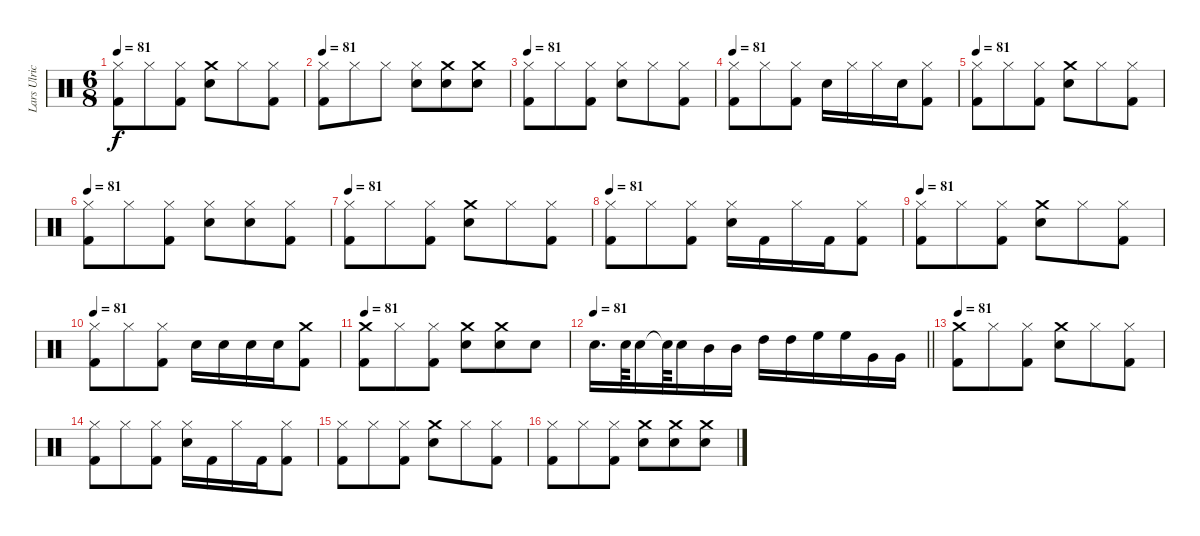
\track ("Lars Ulrich" "Lars Ulric") {instrument percussion}
\staff {score}
\articulation defaults
\ts (6 8)
\tempo 81
\clef neutral
\ks c
("Kick (hit) 2" "Hi-Hat (closed)").8{dy f} "Hi-Hat (closed)".8 ("Kick (hit) 2" "Hi-Hat (closed)").8 ("Crash medium (hit)" "Snare (hit) 2").8 "Hi-Hat (closed)".8 ("Hi-Hat (closed)" "Kick (hit) 2").8 |
\tempo 81
("Hi-Hat (closed)" "Kick (hit) 2").8 "Hi-Hat (closed)".8 "Hi-Hat (closed)".8 ("Snare (hit) 2" "Hi-Hat (closed)").8 ("Crash medium (hit)" "Snare (hit) 2").8 ("Crash medium (hit)" "Snare (hit) 2").8 |
\tempo 81
("Kick (hit) 2" "Hi-Hat (closed)").8 "Hi-Hat (closed)".8 ("Kick (hit) 2" "Hi-Hat (closed)").8 ("Snare (hit) 2" "Hi-Hat (closed)").8 "Hi-Hat (closed)".8 ("Kick (hit) 2" "Hi-Hat (closed)").8 |
\tempo 81
("Hi-Hat (closed)" "Kick (hit) 2").8 "Hi-Hat (closed)".8 ("Kick (hit) 2" "Hi-Hat (closed)").8 "Snare (hit) 2".16 "Hi-Hat (closed)".16 "Hi-Hat (closed)".16 "Snare (hit) 2".16 ("Hi-Hat (closed)" "Kick (hit) 2").8 |
\tempo 81
("Hi-Hat (closed)" "Kick (hit) 2").8 "Hi-Hat (closed)".8 ("Kick (hit) 2" "Hi-Hat (closed)").8 ("Crash medium (hit)" "Snare (hit) 2").8 "Hi-Hat (closed)".8 ("Kick (hit) 2" "Hi-Hat (closed)").8 |
\tempo 81
("Hi-Hat (closed)" "Kick (hit) 2").8 "Hi-Hat (closed)".8 ("Kick (hit) 2" "Hi-Hat (closed)").8 ("Hi-Hat (closed)" "Snare (hit) 2").8 ("Hi-Hat (closed)" "Snare (hit) 2").8 ("Kick (hit) 2" "Hi-Hat (closed)").8 |
\tempo 81
("Hi-Hat (closed)" "Kick (hit) 2").8 "Hi-Hat (closed)".8 ("Kick (hit) 2" "Hi-Hat (closed)").8 ("Crash medium (hit)" "Snare (hit) 2").8 "Hi-Hat (closed)".8 ("Kick (hit) 2" "Hi-Hat (closed)").8 |
\tempo 81
("Hi-Hat (closed)" "Kick (hit) 2").8 "Hi-Hat (closed)".8 ("Kick (hit) 2" "Hi-Hat (closed)").8 ("Snare (hit) 2" "Hi-Hat (closed)").16 "Kick (hit) 2".16 "Hi-Hat (closed)".16 "Kick (hit) 2".16 ("Kick (hit) 2" "Hi-Hat (closed)").8 |
\tempo 81
("Kick (hit) 2" "Hi-Hat (closed)").8 "Hi-Hat (closed)".8 ("Kick (hit) 2" "Hi-Hat (closed)").8 ("Crash medium (hit)" "Snare (hit) 2").8 "Hi-Hat (closed)".8 ("Hi-Hat (closed)" "Kick (hit) 2").8 |
\tempo 81
("Kick (hit) 2" "Hi-Hat (closed)").8 "Hi-Hat (closed)".8 ("Kick (hit) 2" "Hi-Hat (closed)").8 "Snare (hit) 2".16 "Snare (hit) 2".16 "Snare (hit) 2".16 "Snare (hit) 2".16 ("Crash medium (hit)" "Kick (hit) 2").8 |
\tempo 81
("Kick (hit) 2" "Crash medium (hit)").8 "Hi-Hat (closed)".8 ("Kick (hit) 2" "Hi-Hat (closed)").8 ("Crash medium (hit)" "Snare (hit) 2").8 ("Crash medium (hit)" "Snare (hit) 2").8 "Snare (hit) 2".8 |
\tempo 81
\barLineRight lightlight "Snare (hit) 2".16{d} "Snare (hit) 2".64 "Snare (hit) 2".16 "Snare (hit)"{t}.64 "Snare (hit) 2".16 "Mid Tom (hit)".16 "Mid Tom (hit)".16 "High Tom (hit)".16 "High Tom (hit)".16 "High Floor Tom (hit)".16 "High Floor Tom (hit)".16 "Very Low Tom (hit)".16 "Very Low Tom (hit)".16
|
\tempo 81
("Kick (hit) 2" "Crash medium (hit)").8 "Hi-Hat (closed)".8 ("Kick (hit) 2" "Hi-Hat (closed)").8 ("Crash medium (hit)" "Snare (hit) 2").8 "Hi-Hat (closed)".8 ("Kick (hit) 2" "Hi-Hat (closed)").8 |
("Hi-Hat (closed)" "Kick (hit) 2").8 "Hi-Hat (closed)".8 ("Kick (hit) 2" "Hi-Hat (closed)").8 ("Snare (hit) 2" "Hi-Hat (closed)").16 "Kick (hit) 2".16 "Hi-Hat (closed)".16 "Kick (hit) 2".16 ("Kick (hit) 2" "Hi-Hat (closed)").8 |
("Hi-Hat (closed)" "Kick (hit) 2").8 "Hi-Hat (closed)".8 ("Hi-Hat (closed)" "Kick (hit) 2").8 ("Crash medium (hit)" "Snare (hit) 2").8 "Hi-Hat (closed)".8 ("Hi-Hat (closed)" "Kick (hit) 2").8 |
("Hi-Hat (closed)" "Kick (hit) 2").8 "Hi-Hat (closed)".8 ("Kick (hit) 2" "Hi-Hat (closed)").8 ("Crash medium (hit)" "Snare (hit) 2").8 ("Crash medium (hit)" "Snare (hit) 2").8 ("Crash medium (hit)" "Snare (hit) 2").8
